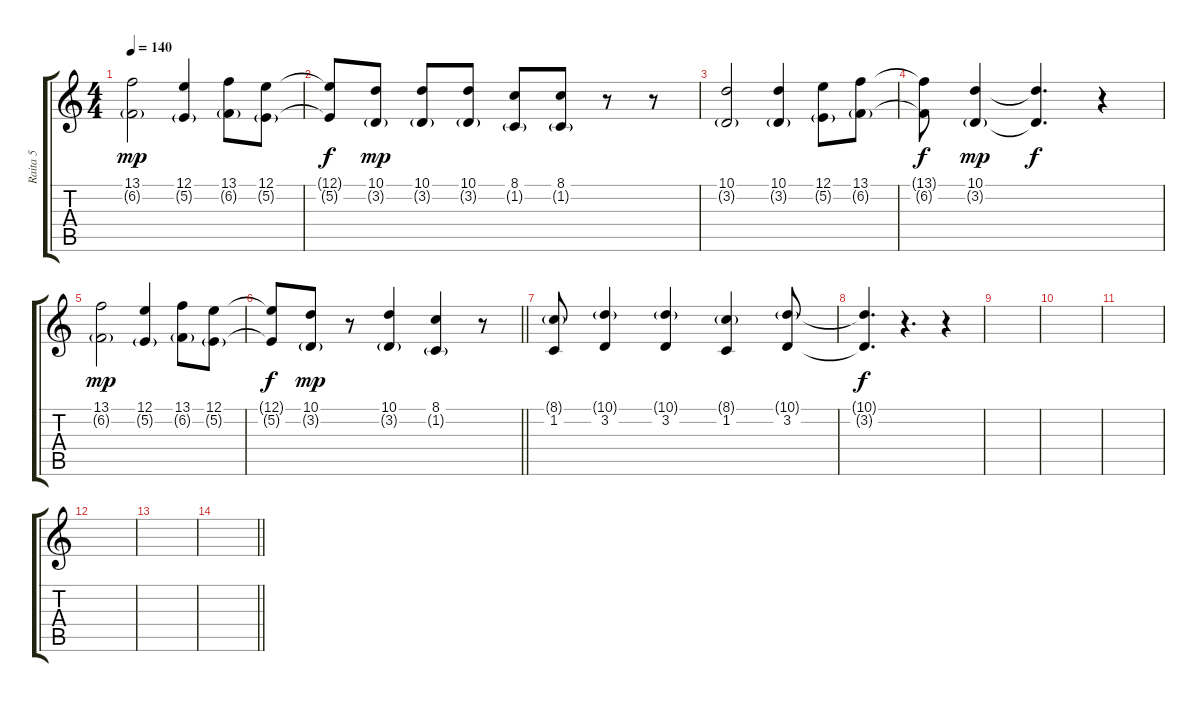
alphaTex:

\track ("Raita 5" "Raita 5") {instrument lead6voice}
\staff {score tabs}
\tuning (E4 B3 G3 D3 A2 E2) {hide}
\ts (4 4)
\tempo 140
\clef g2
\ks c
(13.1 6.2{g}).2{dy mp} (12.1 5.2{g}).4 (13.1 6.2{g}).8 (12.1 5.2{g}).8 |
(12.1{t} 5.2{t}).8{dy f} (10.1 3.2{g}).8{dy mp} (10.1 3.2{g}).8 (10.1 3.2{g}).8 (8.1 1.2{g}).8 (8.1 1.2{g}).8 r.8 r.8 |
(10.1 3.2{g}).2 (10.1 3.2{g}).4 (12.1 5.2{g}).8 (13.1 6.2{g}).8 |
(13.1{t} 6.2{t}).8{dy f} (10.1 3.2{g}).4{dy mp} (10.1{t} 3.2{t}).4{d dy f} r.4 |
(13.1 6.2{g}).2{dy mp} (12.1 5.2{g}).4 (13.1 6.2{g}).8 (12.1 5.2{g}).8 |
\barLineRight lightlight
(12.1{t} 5.2{t}).8{dy f} (10.1 3.2{g}).8{dy mp} r.8 (10.1 3.2{g}).4 (8.1 1.2{g}).4 r.8 |
(8.1{g} 1.2).8 (10.1{g} 3.2).4 (10.1{g} 3.2).4 (8.1{g} 1.2).4 (10.1{g} 3.2).8 |
(10.1{t} 3.2{t}).4{d dy f} r.4{d} r.4 |
|
|
|
|
|
\barLineRight lightlight
